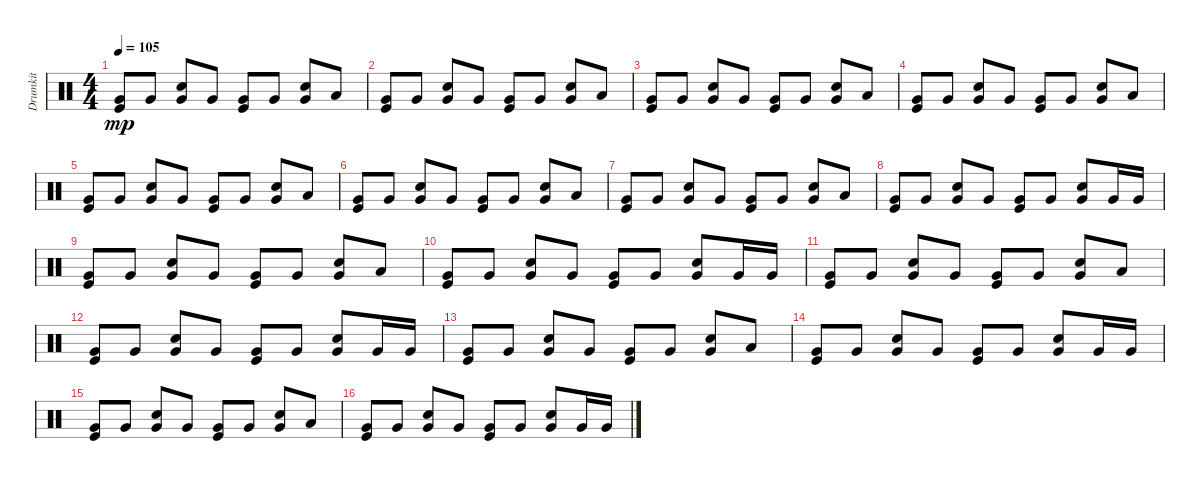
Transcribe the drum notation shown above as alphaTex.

\track ("Drumkit" "Drumkit") {instrument percussion}
\staff {score}
\articulation defaults
\ts (4 4)
\tempo 105
\clef neutral
\ks c
("Very Low Tom (hit)" "Kick (hit)").8{dy mp} "Very Low Tom (hit)".8 ("Very Low Tom (hit)" "Snare (hit) 2").8 "Very Low Tom (hit)".8 ("Very Low Tom (hit)" "Kick (hit)").8 "Very Low Tom (hit)".8 ("Very Low Tom (hit)" "Snare (hit) 2").8 "Low Tom (hit)".8 |
("Very Low Tom (hit)" "Kick (hit)").8 "Very Low Tom (hit)".8 ("Very Low Tom (hit)" "Snare (hit) 2").8 "Very Low Tom (hit)".8 ("Very Low Tom (hit)" "Kick (hit)").8 "Very Low Tom (hit)".8 ("Very Low Tom (hit)" "Snare (hit) 2").8 "Low Tom (hit)".8 |
("Very Low Tom (hit)" "Kick (hit)").8 "Very Low Tom (hit)".8 ("Very Low Tom (hit)" "Snare (hit) 2").8 "Very Low Tom (hit)".8 ("Very Low Tom (hit)" "Kick (hit)").8 "Very Low Tom (hit)".8 ("Very Low Tom (hit)" "Snare (hit) 2").8 "Low Tom (hit)".8 |
("Very Low Tom (hit)" "Kick (hit)").8 "Very Low Tom (hit)".8 ("Very Low Tom (hit)" "Snare (hit) 2").8 "Very Low Tom (hit)".8 ("Very Low Tom (hit)" "Kick (hit)").8 "Very Low Tom (hit)".8 ("Very Low Tom (hit)" "Snare (hit) 2").8 "Low Tom (hit)".8 |
("Very Low Tom (hit)" "Kick (hit)").8 "Very Low Tom (hit)".8 ("Very Low Tom (hit)" "Snare (hit) 2").8 "Very Low Tom (hit)".8 ("Very Low Tom (hit)" "Kick (hit)").8 "Very Low Tom (hit)".8 ("Very Low Tom (hit)" "Snare (hit) 2").8 "Low Tom (hit)".8 |
("Very Low Tom (hit)" "Kick (hit)").8 "Very Low Tom (hit)".8 ("Very Low Tom (hit)" "Snare (hit) 2").8 "Very Low Tom (hit)".8 ("Very Low Tom (hit)" "Kick (hit)").8 "Very Low Tom (hit)".8 ("Very Low Tom (hit)" "Snare (hit) 2").8 "Low Tom (hit)".8 |
("Very Low Tom (hit)" "Kick (hit)").8 "Very Low Tom (hit)".8 ("Very Low Tom (hit)" "Snare (hit) 2").8 "Very Low Tom (hit)".8 ("Very Low Tom (hit)" "Kick (hit)").8 "Very Low Tom (hit)".8 ("Very Low Tom (hit)" "Snare (hit) 2").8 "Low Tom (hit)".8 |
("Very Low Tom (hit)" "Kick (hit)").8 "Very Low Tom (hit)".8 ("Very Low Tom (hit)" "Snare (hit) 2").8 "Very Low Tom (hit)".8 ("Very Low Tom (hit)" "Kick (hit)").8 "Very Low Tom (hit)".8 ("Very Low Tom (hit)" "Snare (hit) 2").8 "Very Low Tom (hit)".16 "Very Low Tom (hit)".16 |
("Very Low Tom (hit)" "Kick (hit)").8 "Very Low Tom (hit)".8 ("Very Low Tom (hit)" "Snare (hit) 2").8 "Very Low Tom (hit)".8 ("Very Low Tom (hit)" "Kick (hit)").8 "Very Low Tom (hit)".8 ("Very Low Tom (hit)" "Snare (hit) 2").8 "Low Tom (hit)".8 |
("Very Low Tom (hit)" "Kick (hit)").8 "Very Low Tom (hit)".8 ("Very Low Tom (hit)" "Snare (hit) 2").8 "Very Low Tom (hit)".8 ("Very Low Tom (hit)" "Kick (hit)").8 "Very Low Tom (hit)".8 ("Very Low Tom (hit)" "Snare (hit) 2").8 "Very Low Tom (hit)".16 "Very Low Tom (hit)".16 |
("Very Low Tom (hit)" "Kick (hit)").8 "Very Low Tom (hit)".8 ("Very Low Tom (hit)" "Snare (hit) 2").8 "Very Low Tom (hit)".8 ("Very Low Tom (hit)" "Kick (hit)").8 "Very Low Tom (hit)".8 ("Very Low Tom (hit)" "Snare (hit) 2").8 "Low Tom (hit)".8 |
("Very Low Tom (hit)" "Kick (hit)").8 "Very Low Tom (hit)".8 ("Very Low Tom (hit)" "Snare (hit) 2").8 "Very Low Tom (hit)".8 ("Very Low Tom (hit)" "Kick (hit)").8 "Very Low Tom (hit)".8 ("Very Low Tom (hit)" "Snare (hit) 2").8 "Very Low Tom (hit)".16 "Very Low Tom (hit)".16 |
("Very Low Tom (hit)" "Kick (hit)").8 "Very Low Tom (hit)".8 ("Very Low Tom (hit)" "Snare (hit) 2").8 "Very Low Tom (hit)".8 ("Very Low Tom (hit)" "Kick (hit)").8 "Very Low Tom (hit)".8 ("Very Low Tom (hit)" "Snare (hit) 2").8 "Low Tom (hit)".8 |
("Very Low Tom (hit)" "Kick (hit)").8 "Very Low Tom (hit)".8 ("Very Low Tom (hit)" "Snare (hit) 2").8 "Very Low Tom (hit)".8 ("Very Low Tom (hit)" "Kick (hit)").8 "Very Low Tom (hit)".8 ("Very Low Tom (hit)" "Snare (hit) 2").8 "Very Low Tom (hit)".16 "Very Low Tom (hit)".16 |
("Very Low Tom (hit)" "Kick (hit)").8 "Very Low Tom (hit)".8 ("Very Low Tom (hit)" "Snare (hit) 2").8 "Very Low Tom (hit)".8 ("Very Low Tom (hit)" "Kick (hit)").8 "Very Low Tom (hit)".8 ("Very Low Tom (hit)" "Snare (hit) 2").8 "Low Tom (hit)".8 |
("Very Low Tom (hit)" "Kick (hit)").8 "Very Low Tom (hit)".8 ("Very Low Tom (hit)" "Snare (hit) 2").8 "Very Low Tom (hit)".8 ("Very Low Tom (hit)" "Kick (hit)").8 "Very Low Tom (hit)".8 ("Very Low Tom (hit)" "Snare (hit) 2").8 "Very Low Tom (hit)".16 "Very Low Tom (hit)".16
